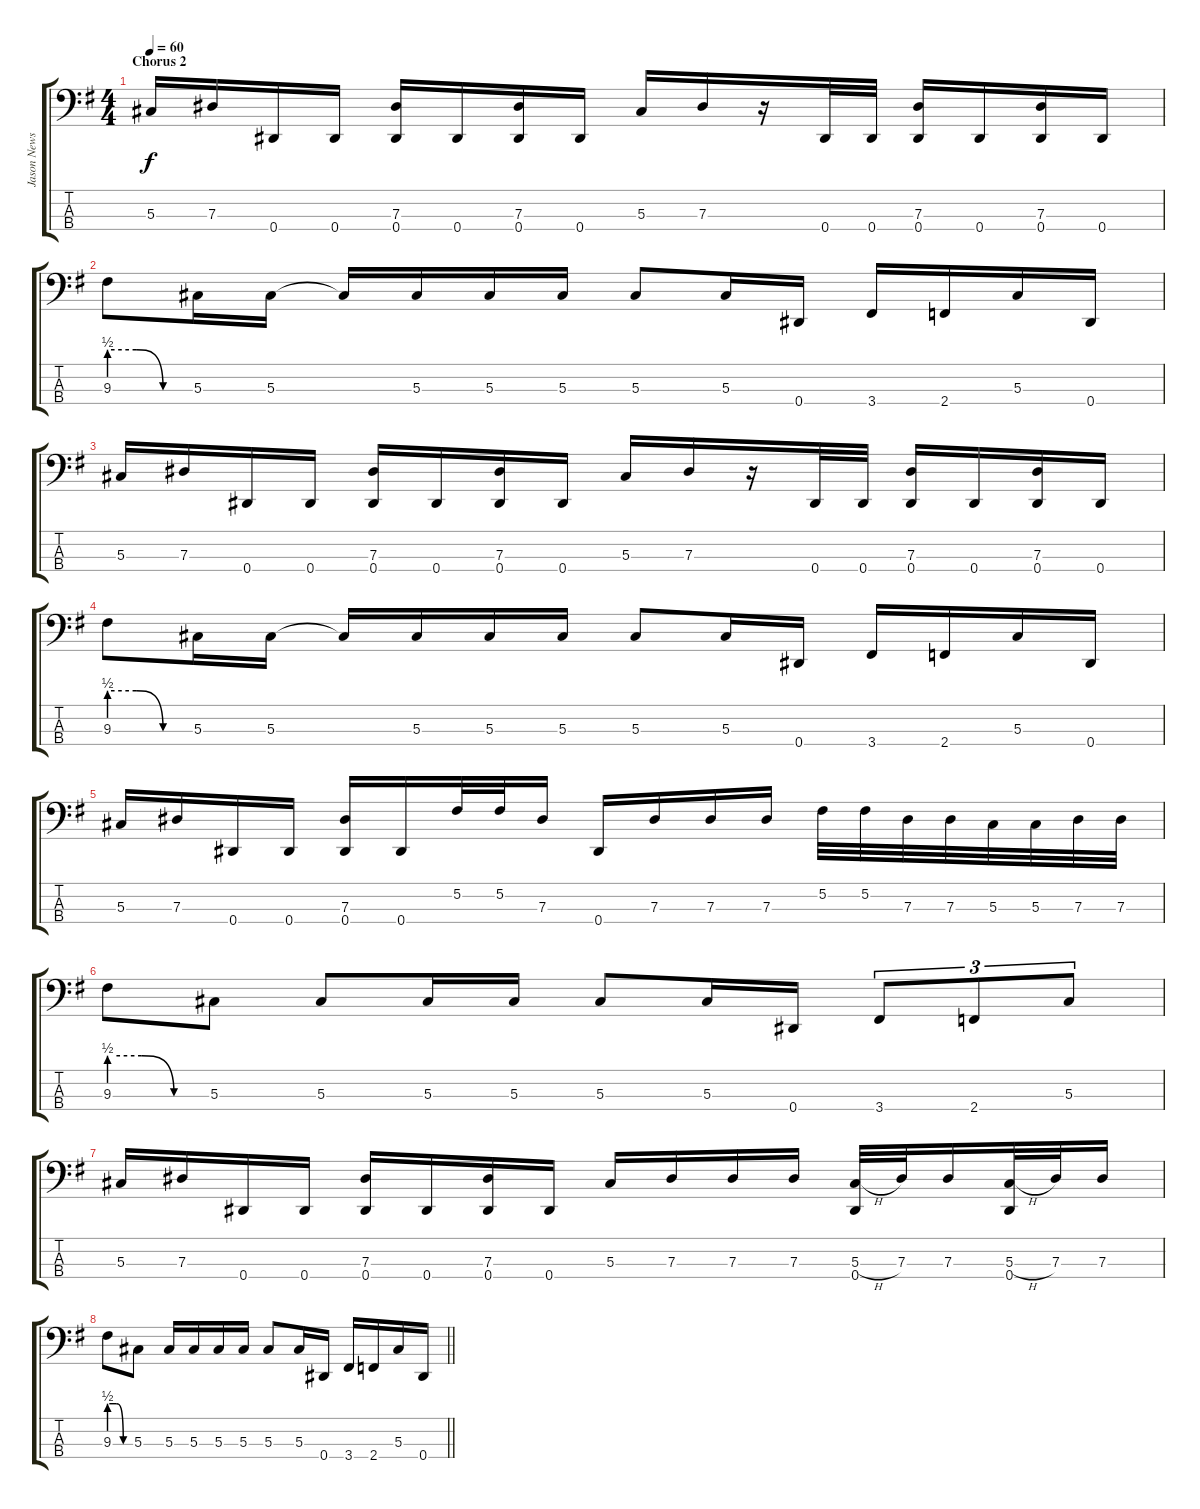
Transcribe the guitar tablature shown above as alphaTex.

\track ("Jason Newsted [Bass]" "Jason News") {instrument electricbassfinger}
\staff {score tabs}
\tuning (Gb2 Db2 Ab1 Eb1) {hide}
\ts (4 4)
\section ("" "Chorus 2")
\tempo 60
\clef f4
\ks g
5.3.16{dy f} 7.3.16 0.4.16 0.4.16 (7.3 0.4).16 0.4.16 (7.3 0.4).16 0.4.16 5.3.16 7.3.16 r.16 0.4.32 0.4.32 (7.3 0.4).16 0.4.16 (7.3 0.4).16 0.4.16 |
9.3{be (custom 0 2 20 2 40 0 60 0)}.8 5.3.16 5.3.16 5.3{t}.16 5.3.16 5.3.16 5.3.16 5.3.8 5.3.16 0.4.16 3.4.16 2.4.16 5.3.16 0.4.16 |
5.3.16 7.3.16 0.4.16 0.4.16 (7.3 0.4).16 0.4.16 (7.3 0.4).16 0.4.16 5.3.16 7.3.16 r.16 0.4.32 0.4.32 (7.3 0.4).16 0.4.16 (7.3 0.4).16 0.4.16 |
9.3{be (custom 0 2 20 2 40 0 60 0)}.8 5.3.16 5.3.16 5.3{t}.16 5.3.16 5.3.16 5.3.16 5.3.8 5.3.16 0.4.16 3.4.16 2.4.16 5.3.16 0.4.16 |
5.3.16 7.3.16 0.4.16 0.4.16 (7.3 0.4).16 0.4.16 5.2.32 5.2.32 7.3.16 0.4.16 7.3.16 7.3.16 7.3.16 5.2.32 5.2.32 7.3.32 7.3.32 5.3.32 5.3.32 7.3.32 7.3.32 |
9.3{be (custom 0 2 20 2 40 0 60 0)}.8 5.3.8 5.3.8 5.3.16 5.3.16 5.3.8 5.3.16 0.4.16 3.4.8{tu (3 2)} 2.4.8{tu (3 2)} 5.3.8{tu (3 2)} |
5.3.16 7.3.16 0.4.16 0.4.16 (7.3 0.4).16 0.4.16 (7.3 0.4).16 0.4.16 5.3.16 7.3.16 7.3.16 7.3.16 (5.3{h} 0.4).32 7.3.32 7.3.16 (5.3{h} 0.4).32 7.3.32 7.3.16 |
\barLineRight lightlight
9.3{be (custom 0 2 20 2 40 0 60 0)}.8 5.3.8 5.3.16 5.3.16 5.3.16 5.3.16 5.3.8 5.3.16 0.4.16 3.4.16 2.4.16 5.3.16 0.4.16
